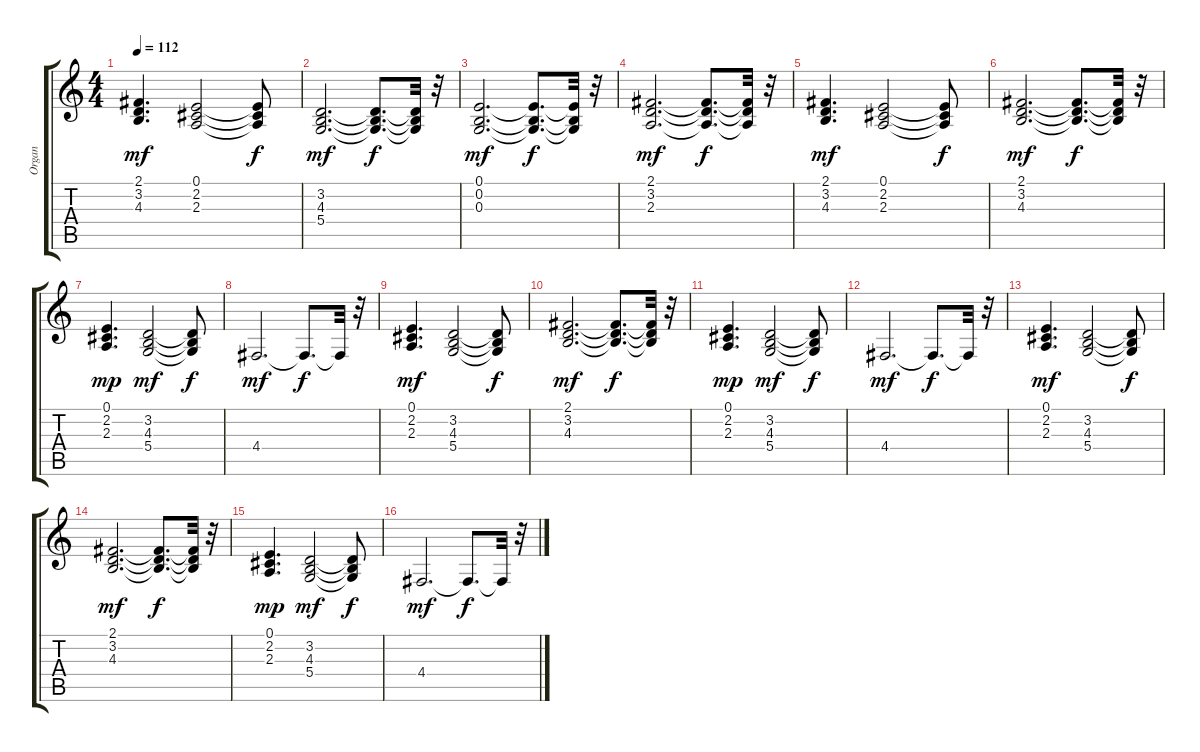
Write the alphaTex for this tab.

\track ("Organ" "Organ") {instrument drawbarorgan}
\staff {score tabs}
\tuning (E4 B3 G3 D3 A2 E2) {hide}
\ts (4 4)
\tempo 112
\clef g2
\ks c
(2.1 3.2 4.3).4{d dy mf} (0.1 2.2 2.3).2 (0.1{t} 2.2{t} 2.3{t}).8{dy f} |
(3.2 4.3 5.4).2{d dy mf} (3.2{t} 4.3{t} 5.4{t}).8{d dy f} (3.2{t} 4.3{t} 5.4{t}).32 r.32 |
(0.1 0.2 0.3).2{d dy mf} (0.1{t} 0.2{t} 0.3{t}).8{d dy f} (0.1{t} 0.2{t} 0.3{t}).32 r.32 |
(2.1 3.2 2.3).2{d dy mf} (2.1{t} 3.2{t} 2.3{t}).8{d dy f} (2.1{t} 3.2{t} 2.3{t}).32 r.32 |
(2.1 3.2 4.3).4{d dy mf} (0.1 2.2 2.3).2 (0.1{t} 2.2{t} 2.3{t}).8{dy f} |
(2.1 3.2 4.3).2{d dy mf} (2.1{t} 3.2{t} 4.3{t}).8{d dy f} (2.1{t} 3.2{t} 4.3{t}).32 r.32 |
(0.1 2.2 2.3).4{d dy mp} (3.2 4.3 5.4).2{dy mf} (3.2{t} 4.3{t} 5.4{t}).8{dy f} |
4.4.2{d dy mf} 4.4{t}.8{d dy f} 4.4{t}.32 r.32 |
(0.1 2.2 2.3).4{d dy mf} (3.2 4.3 5.4).2 (3.2{t} 4.3{t} 5.4{t}).8{dy f} |
(2.1 3.2 4.3).2{d dy mf} (2.1{t} 3.2{t} 4.3{t}).8{d dy f} (2.1{t} 3.2{t} 4.3{t}).32 r.32 |
(0.1 2.2 2.3).4{d dy mp} (3.2 4.3 5.4).2{dy mf} (3.2{t} 4.3{t} 5.4{t}).8{dy f} |
4.4.2{d dy mf} 4.4{t}.8{d dy f} 4.4{t}.32 r.32 |
(0.1 2.2 2.3).4{d dy mf} (3.2 4.3 5.4).2 (3.2{t} 4.3{t} 5.4{t}).8{dy f} |
(2.1 3.2 4.3).2{d dy mf} (2.1{t} 3.2{t} 4.3{t}).8{d dy f} (2.1{t} 3.2{t} 4.3{t}).32 r.32 |
(0.1 2.2 2.3).4{d dy mp} (3.2 4.3 5.4).2{dy mf} (3.2{t} 4.3{t} 5.4{t}).8{dy f} |
4.4.2{d dy mf} 4.4{t}.8{d dy f} 4.4{t}.32 r.32
